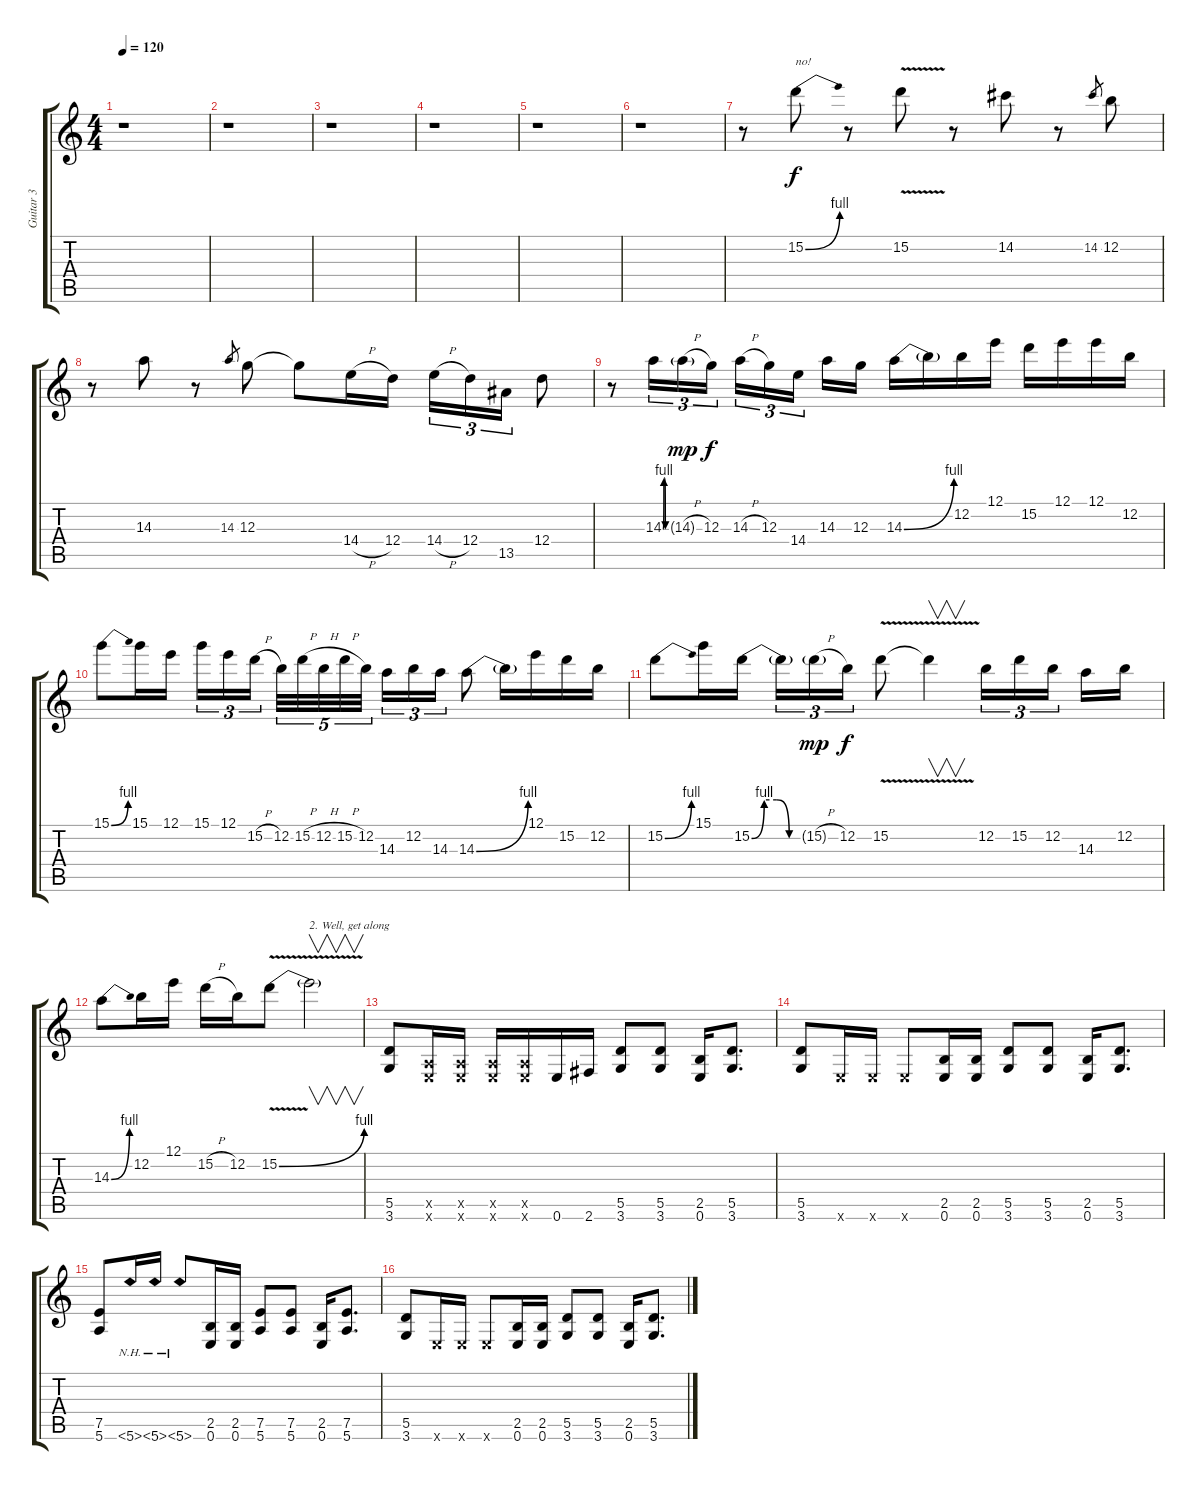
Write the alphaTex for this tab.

\track ("Guitar 3" "Guitar 3") {instrument distortionguitar}
\staff {score tabs}
\tuning (E4 B3 G3 D3 A2 E2) {hide}
\ts (4 4)
\tempo 120
\clef g2
\ks c
r.1{dy f} |
r.1 |
r.1 |
r.1 |
r.1 |
r.1 |
r.8 15.2{be (bend 0 0 60 4)}.8{txt "no!"} r.8 15.2{v}.8 r.8 14.2.8 r.8 14.2.8{gr} 12.2.8 |
r.8 14.3.8 r.8 14.3.8{gr} 12.3.8 12.3{t}.8 14.4{h}.16 12.4.16 14.4{h}.16{tu (3 2)} 12.4.16{tu (3 2)} 13.5.16{tu (3 2)} 12.4.8 |
r.8 14.3{be (custom 0 0 15 4 30 4 45 0 60 0)}.16{tu (3 2)} 14.3{h g}.16{tu (3 2) dy mp} 12.3.16{tu (3 2) dy f} 14.3{h}.16{tu (3 2)} 12.3.16{tu (3 2)} 14.4.16{tu (3 2)} 14.3.16 12.3.16 14.3{be (bend 0 0 60 4)}.16 14.3{t}.16 12.2.16 12.1.16 15.2.16 12.1.16 12.1.16 12.2.16 |
15.1{be (bend 0 0 60 4)}.8 15.1.16 12.1.16 15.1.16{tu (3 2)} 12.1.16{tu (3 2)} 15.2{h}.16{tu (3 2)} 12.2.32{tu (5 4)} 15.2{h}.32{tu (5 4)} 12.2{h}.32{tu (5 4)} 15.2{h}.32{tu (5 4)} 12.2.32{tu (5 4)} 14.3.16{tu (3 2)} 12.2.16{tu (3 2)} 14.3.16{tu (3 2)} 14.3{be (bend 0 0 60 4)}.8 14.3{t}.16 12.1.16 15.2.16 12.2.16 |
15.2{be (bend 0 0 60 4)}.8 15.1.16 15.2{be (custom 0 0 15 4 30 4 45 0 60 0)}.16 15.2{t}.16{tu (3 2)} 15.2{h g}.16{tu (3 2) dy mp} 12.2.16{tu (3 2) dy f} 15.2{v}.8 15.2{t}.4{v} 12.2.16{tu (3 2)} 15.2.16{tu (3 2)} 12.2.16{tu (3 2)} 14.3.16 12.2.16 |
14.3{be (bend 0 0 60 4)}.8 12.2.16 12.1.16 15.2{h}.16 12.2.16 15.2{be (bend 0 0 60 4) v}.8 15.2{t}.2{v txt "2. Well, get along"} |
(5.5 3.6).8 (0.5{x} 0.6{x}).16 (0.5{x} 0.6{x}).16 (0.5{x} 0.6{x}).16 (0.5{x} 0.6{x}).16 0.6.16 2.6.16 (5.5 3.6).8 (5.5 3.6).8 (2.5 0.6).16 (5.5 3.6).8{d} |
(5.5 3.6).8 0.6{x}.16 0.6{x}.16 0.6{x}.8 (2.5 0.6).16 (2.5 0.6).16 (5.5 3.6).8 (5.5 3.6).8 (2.5 0.6).16 (5.5 3.6).8{d} |
(7.5 5.6).8 5.6{nh}.16 5.6{nh}.16 5.6{nh}.8 (2.5 0.6).16 (2.5 0.6).16 (7.5 5.6).8 (7.5 5.6).8 (2.5 0.6).16 (7.5 5.6).8{d} |
(5.5 3.6).8 0.6{x}.16 0.6{x}.16 0.6{x}.8 (2.5 0.6).16 (2.5 0.6).16 (5.5 3.6).8 (5.5 3.6).8 (2.5 0.6).16 (5.5 3.6).8{d}
